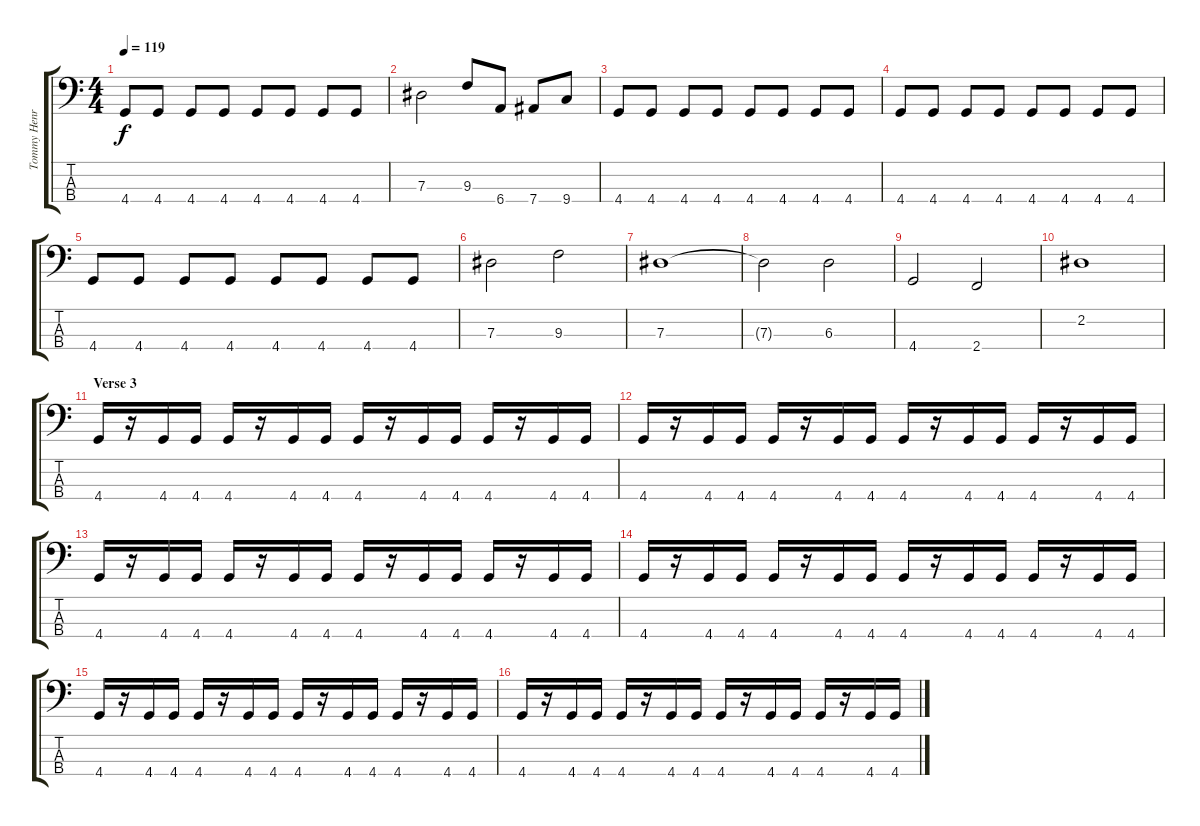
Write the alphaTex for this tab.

\track ("Tommy Henriksen" "Tommy Henr") {instrument electricbassfinger}
\staff {score tabs}
\tuning (Gb2 Db2 Ab1 Eb1) {hide}
\ts (4 4)
\tempo 119
\clef f4
\ks c
4.4.8{dy f} 4.4.8 4.4.8 4.4.8 4.4.8 4.4.8 4.4.8 4.4.8 |
7.3.2 9.3.8 6.4.8 7.4.8 9.4.8 |
4.4.8 4.4.8 4.4.8 4.4.8 4.4.8 4.4.8 4.4.8 4.4.8 |
4.4.8 4.4.8 4.4.8 4.4.8 4.4.8 4.4.8 4.4.8 4.4.8 |
4.4.8 4.4.8 4.4.8 4.4.8 4.4.8 4.4.8 4.4.8 4.4.8 |
7.3.2 9.3.2 |
7.3.1 |
7.3{t}.2 6.3.2 |
4.4.2 2.4.2 |
2.2.1 |
\section ("" "Verse 3")
4.4.16 r.16 4.4.16 4.4.16 4.4.16 r.16 4.4.16 4.4.16 4.4.16 r.16 4.4.16 4.4.16 4.4.16 r.16 4.4.16 4.4.16 |
4.4.16 r.16 4.4.16 4.4.16 4.4.16 r.16 4.4.16 4.4.16 4.4.16 r.16 4.4.16 4.4.16 4.4.16 r.16 4.4.16 4.4.16 |
4.4.16 r.16 4.4.16 4.4.16 4.4.16 r.16 4.4.16 4.4.16 4.4.16 r.16 4.4.16 4.4.16 4.4.16 r.16 4.4.16 4.4.16 |
4.4.16 r.16 4.4.16 4.4.16 4.4.16 r.16 4.4.16 4.4.16 4.4.16 r.16 4.4.16 4.4.16 4.4.16 r.16 4.4.16 4.4.16 |
4.4.16 r.16 4.4.16 4.4.16 4.4.16 r.16 4.4.16 4.4.16 4.4.16 r.16 4.4.16 4.4.16 4.4.16 r.16 4.4.16 4.4.16 |
4.4.16 r.16 4.4.16 4.4.16 4.4.16 r.16 4.4.16 4.4.16 4.4.16 r.16 4.4.16 4.4.16 4.4.16 r.16 4.4.16 4.4.16
